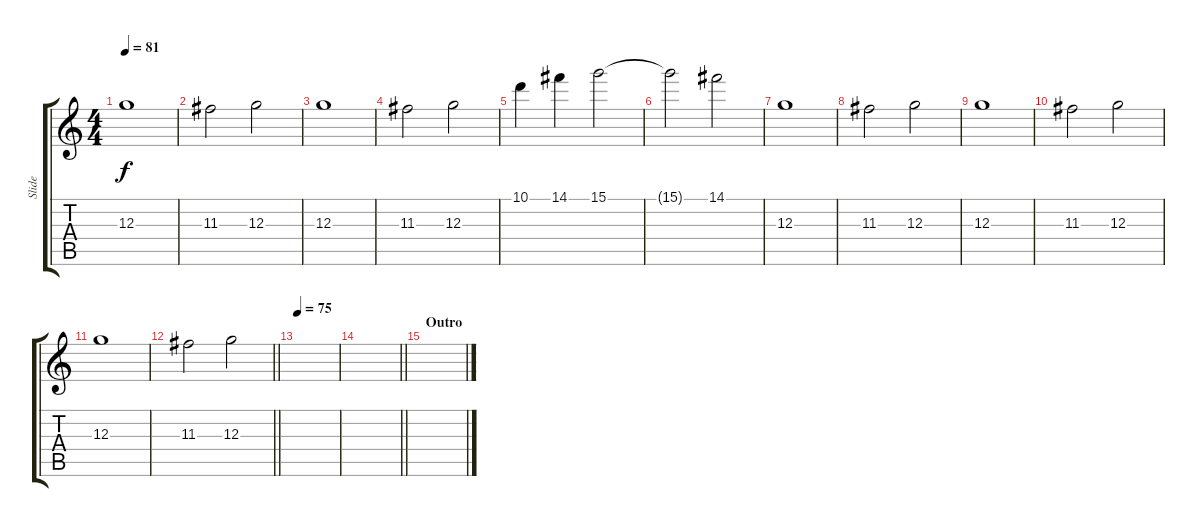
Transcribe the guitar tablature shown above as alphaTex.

\track ("Slide" "Slide") {instrument overdrivenguitar}
\staff {score tabs}
\tuning (E4 B3 G3 D3 A2 E2) {hide}
\ts (4 4)
\tempo 81
\clef g2
\ks c
12.3.1{dy f} |
11.3.2 12.3.2 |
12.3.1 |
11.3.2 12.3.2 |
10.1.4 14.1.4 15.1.2 |
15.1{t}.2 14.1.2 |
12.3.1 |
11.3.2 12.3.2 |
12.3.1 |
11.3.2 12.3.2 |
12.3.1 |
\barLineRight lightlight
11.3.2 12.3.2 |
\tempo 75
|
\barLineRight lightlight
|
\section ("" "Outro")
